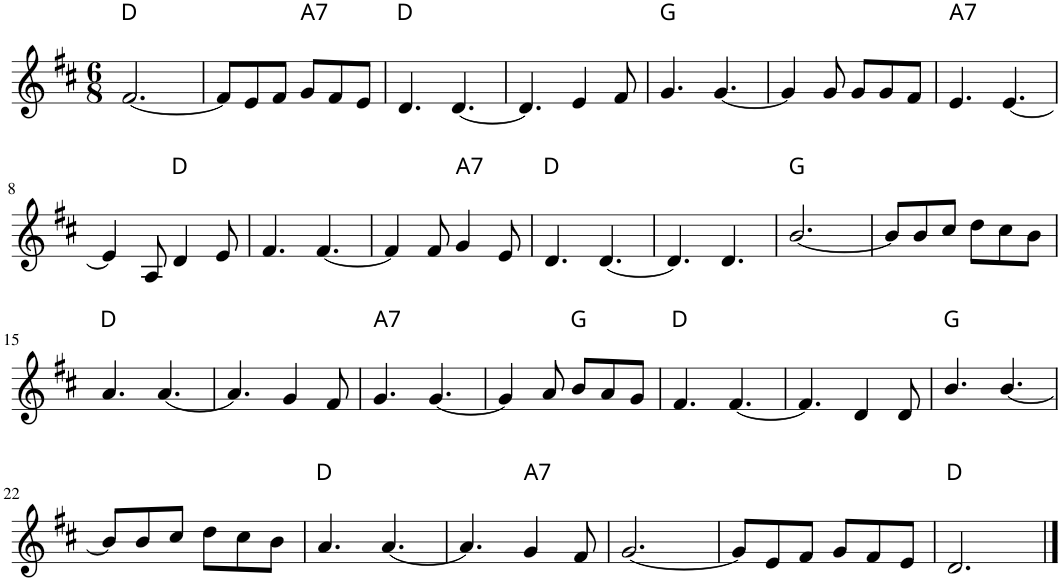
**kern
*part1
*staff1
*I"Voice
*I'Voice
*clefG2
*k[f#c#]
*D:
*M6/8
=1
!LO:TX:a:t=D
[2.f#/
=2
8f#/L]
8e/
8f#/J
!LO:TX:a:t=A7
8g/L
8f#/
8e/J
=3
!LO:TX:a:t=D
4.d/
[4.d/
=4
4.d/]
4e/
8f#/
=5
!LO:TX:a:t=G
4.g/
[4.g/
=6
4g/]
8g/
8g/L
8g/
8f#/J
=7
!LO:TX:a:t=A7
4.e/
[4.e/
!!LO:LB:g=z
=8
4e/]
8A/
!LO:TX:a:t=D
4d/
8e/
=9
4.f#/
[4.f#/
=10
4f#/]
8f#/
!LO:TX:a:t=A7
4g/
8e/
=11
!LO:TX:a:t=D
4.d/
[4.d/
=12
4.d/]
4.d/
=13
!LO:TX:a:t=G
[2.b/
=14
8b/L]
8b/
8cc#/J
8dd\L
8cc#\
8b\J
!!LO:LB:g=z
=15
!LO:TX:a:t=D
4.a/
[4.a/
=16
4.a/]
4g/
8f#/
=17
!LO:TX:a:t=A7
4.g/
[4.g/
=18
4g/]
8a/
!LO:TX:a:t=G
8b/L
8a/
8g/J
=19
!LO:TX:a:t=D
4.f#/
[4.f#/
=20
4.f#/]
4d/
8d/
=21
!LO:TX:a:t=G
4.b/
[4.b/
!!LO:LB:g=z
=22
8b/L]
8b/
8cc#/J
8dd\L
8cc#\
8b\J
=23
!LO:TX:a:t=D
4.a/
[4.a/
=24
4.a/]
!LO:TX:a:t=A7
4g/
8f#/
=25
[2.g/
=26
8g/L]
8e/
8f#/J
8g/L
8f#/
8e/J
=27
!LO:TX:a:t=D
2.d/
==
*-
